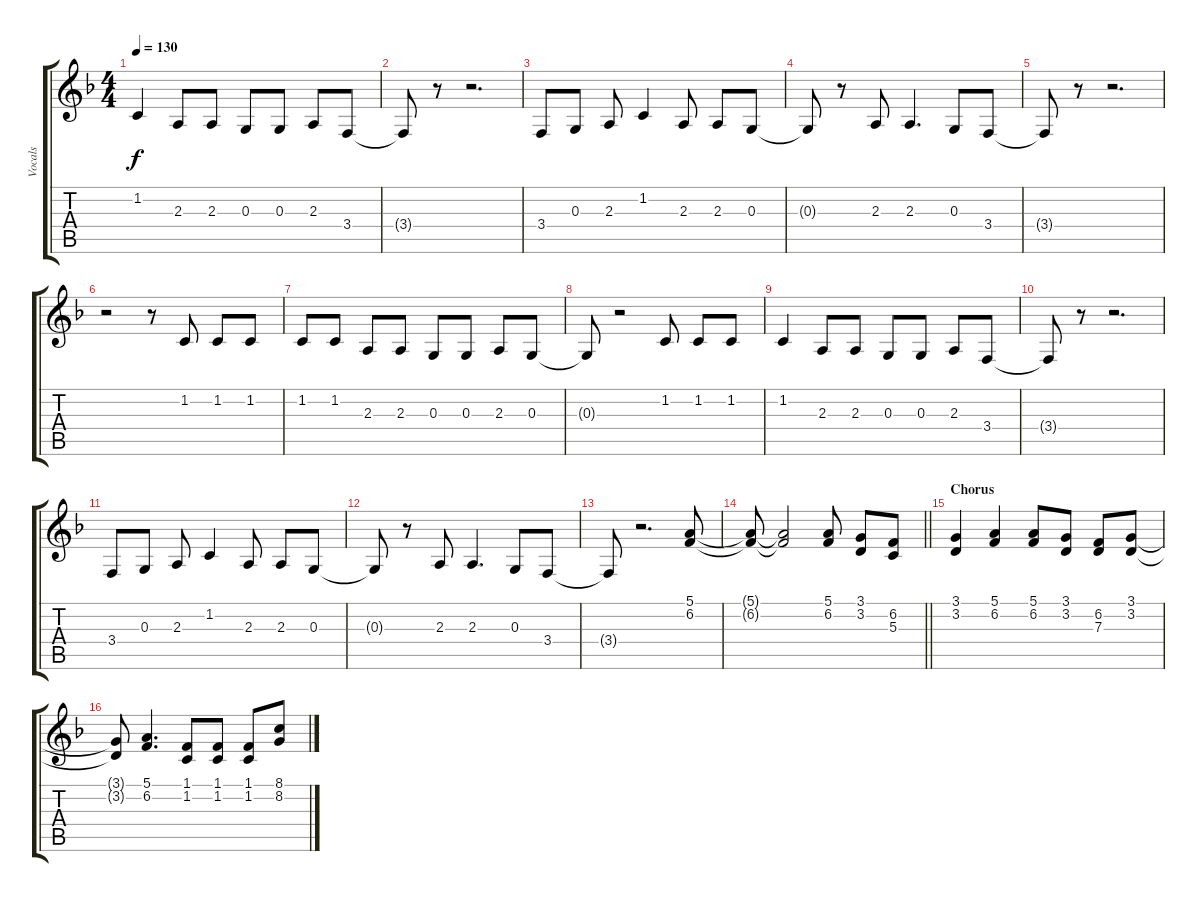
\track ("Vocals" "Vocals") {instrument sopranosax}
\staff {score tabs}
\tuning (E4 B3 G3 D3 A2 E2) {hide}
\ts (4 4)
\tempo 130
\clef g2
\ks f
1.2.4{dy f} 2.3.8 2.3.8 0.3.8 0.3.8 2.3.8 3.4.8 |
3.4{t}.8 r.8 r.2{d} |
3.4.8 0.3.8 2.3.8 1.2.4 2.3.8 2.3.8 0.3.8 |
0.3{t}.8 r.8 2.3.8 2.3.4{d} 0.3.8 3.4.8 |
3.4{t}.8 r.8 r.2{d} |
r.2 r.8 1.2.8 1.2.8 1.2.8 |
1.2.8 1.2.8 2.3.8 2.3.8 0.3.8 0.3.8 2.3.8 0.3.8 |
0.3{t}.8 r.2 1.2.8 1.2.8 1.2.8 |
1.2.4 2.3.8 2.3.8 0.3.8 0.3.8 2.3.8 3.4.8 |
3.4{t}.8 r.8 r.2{d} |
3.4.8 0.3.8 2.3.8 1.2.4 2.3.8 2.3.8 0.3.8 |
0.3{t}.8 r.8 2.3.8 2.3.4{d} 0.3.8 3.4.8 |
3.4{t}.8 r.2{d} (5.1 6.2).8 |
\barLineRight lightlight
(5.1{t} 6.2{t}).8 (5.1{t} 6.2{t}).2 (5.1 6.2).8 (3.1 3.2).8 (6.2 5.3).8 |
\section ("" "Chorus")
(3.1 3.2).4 (5.1 6.2).4 (5.1 6.2).8 (3.1 3.2).8 (6.2 7.3).8 (3.1 3.2).8 |
(3.1{t} 3.2{t}).8 (5.1 6.2).4{d} (1.1 1.2).8 (1.1 1.2).8 (1.1 1.2).8 (8.1 8.2).8
